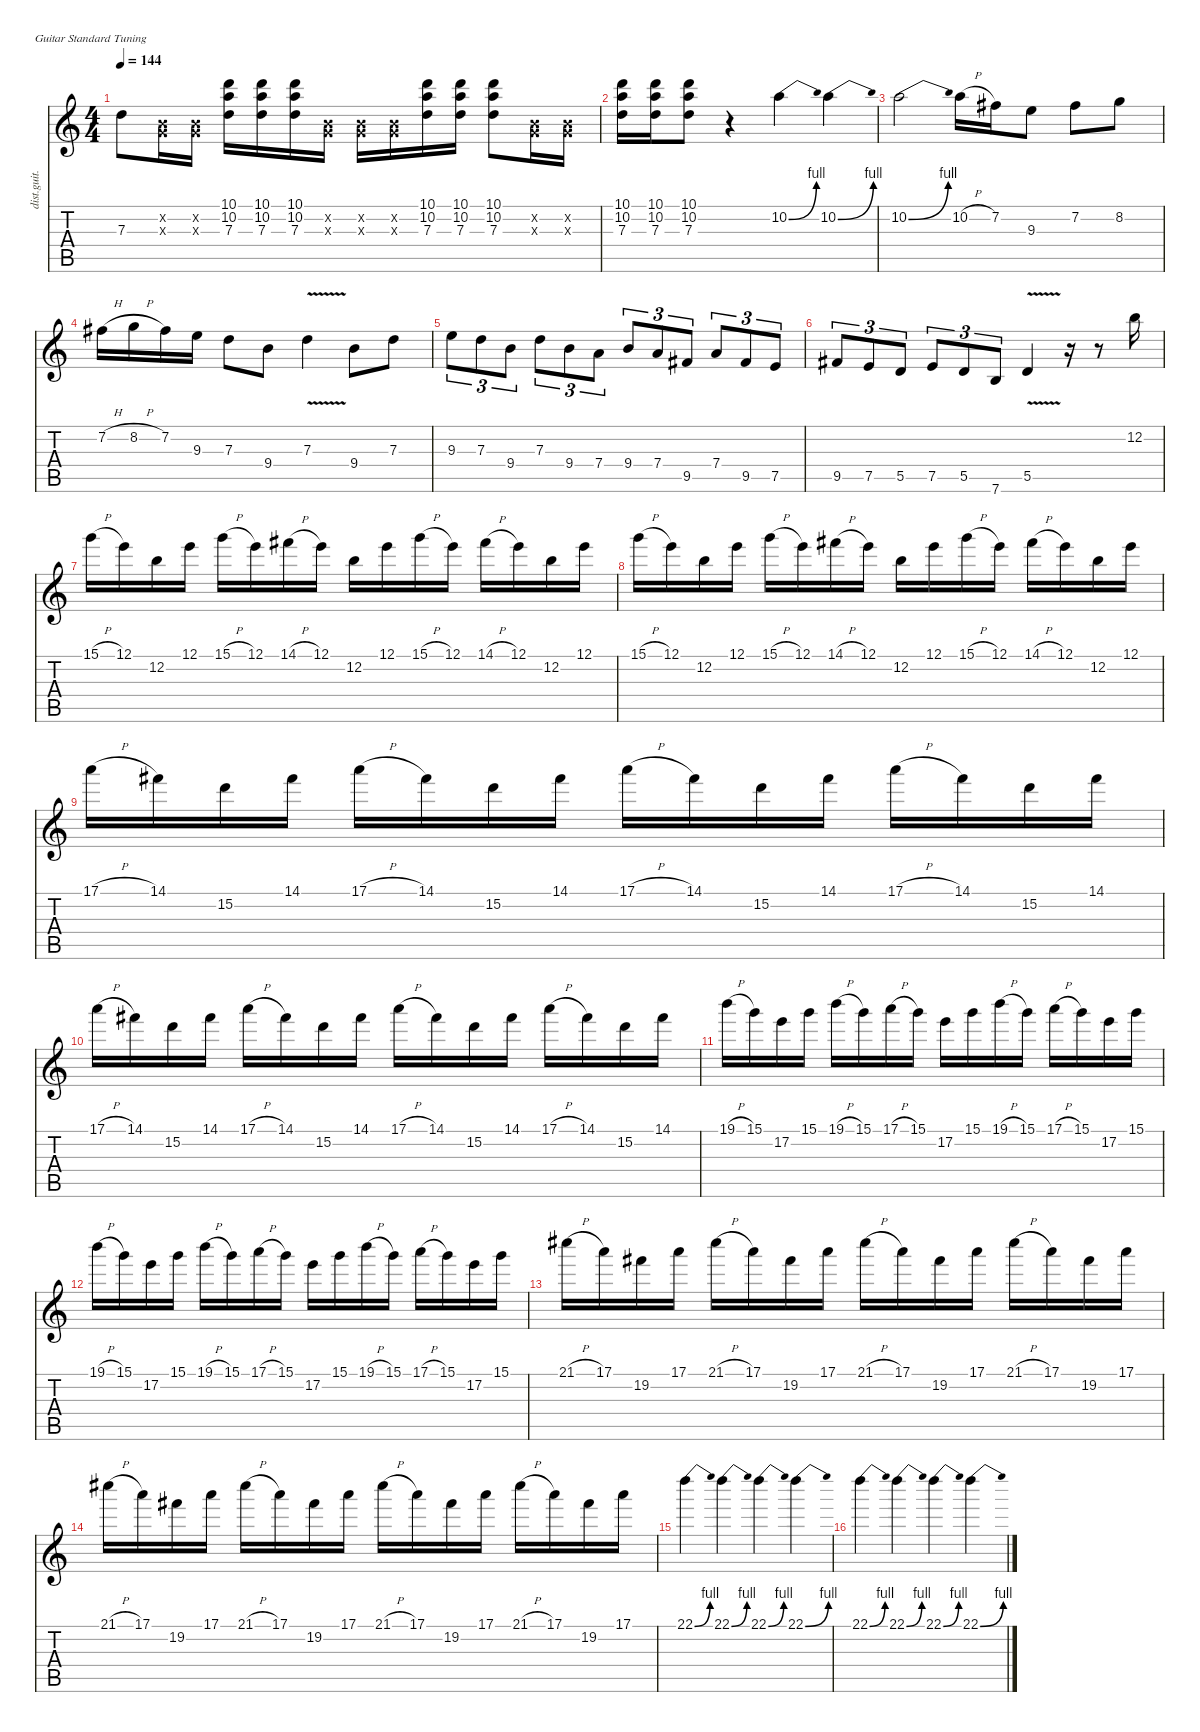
\defaultSystemsLayout 4
\hideDynamics
\bracketExtendMode nobrackets
\track ("Gtr. 2 (Loud)" "dist.guit.") {instrument distortionguitar}
\staff {score tabs}
\tuning (E4 B3 G3 D3 A2 E2)
\ts (4 4)
\tempo 144
\clef g2
\ks c
7.3.8{dy f} (0.2{x} 0.3{x}).16 (0.2{x} 0.3{x}).16 (10.1 10.2 7.3).16 (10.1 10.2 7.3).16 (10.1 10.2 7.3).16 (0.2{x} 0.3{x}).16 (0.2{x} 0.3{x}).16 (0.2{x} 0.3{x}).16 (10.1 10.2 7.3).16 (10.1 10.2 7.3).16 (10.1 10.2 7.3).8 (0.2{x} 0.3{x}).16 (0.2{x} 0.3{x}).16 |
(10.1 10.2 7.3).16 (10.1 10.2 7.3).16 (10.1 10.2 7.3).8 r.4 10.2{be (bend 0 0 30 4)}.4 10.2{be (bend 0 0 30 4)}.4 |
10.2{be (bend 0 0 30 4)}.2 10.2{h}.16 7.2{acc #}.16 9.3.8 7.2{acc #}.8 8.2.8 |
7.2{h acc #}.16 8.2{h}.16 7.2{acc #}.16 9.3.16 7.3.8 9.4.8 7.3{v}.4 9.4.8 7.3.8 |
9.3.8{tu (3 2)} 7.3.8{tu (3 2)} 9.4.8{tu (3 2)} 7.3.8{tu (3 2)} 9.4.8{tu (3 2)} 7.4.8{tu (3 2)} 9.4.8{tu (3 2)} 7.4.8{tu (3 2)} 9.5{acc #}.8{tu (3 2)} 7.4.8{tu (3 2)} 9.5{acc #}.8{tu (3 2)} 7.5.8{tu (3 2)} |
9.5{acc #}.8{tu (3 2)} 7.5.8{tu (3 2)} 5.5.8{tu (3 2)} 7.5.8{tu (3 2)} 5.5.8{tu (3 2)} 7.6.8{tu (3 2)} 5.5{v}.4 r.16 r.8 12.2.16 |
15.1{h}.16 12.1.16 12.2.16 12.1.16 15.1{h}.16 12.1.16 14.1{h acc #}.16 12.1.16 12.2.16 12.1.16 15.1{h}.16 12.1.16 14.1{h acc #}.16 12.1.16 12.2.16 12.1.16 |
15.1{h}.16 12.1.16 12.2.16 12.1.16 15.1{h}.16 12.1.16 14.1{h acc #}.16 12.1.16 12.2.16 12.1.16 15.1{h}.16 12.1.16 14.1{h acc #}.16 12.1.16 12.2.16 12.1.16 |
17.1{h}.16 14.1{acc #}.16 15.2.16 14.1{acc #}.16 17.1{h}.16 14.1{acc #}.16 15.2.16 14.1{acc #}.16 17.1{h}.16 14.1{acc #}.16 15.2.16 14.1{acc #}.16 17.1{h}.16 14.1{acc #}.16 15.2.16 14.1{acc #}.16 |
17.1{h}.16 14.1{acc #}.16 15.2.16 14.1{acc #}.16 17.1{h}.16 14.1{acc #}.16 15.2.16 14.1{acc #}.16 17.1{h}.16 14.1{acc #}.16 15.2.16 14.1{acc #}.16 17.1{h}.16 14.1{acc #}.16 15.2.16 14.1{acc #}.16 |
19.1{h}.16 15.1.16 17.2.16 15.1.16 19.1{h}.16 15.1.16 17.1{h}.16 15.1.16 17.2.16 15.1.16 19.1{h}.16 15.1.16 17.1{h}.16 15.1.16 17.2.16 15.1.16 |
19.1{h}.16 15.1.16 17.2.16 15.1.16 19.1{h}.16 15.1.16 17.1{h}.16 15.1.16 17.2.16 15.1.16 19.1{h}.16 15.1.16 17.1{h}.16 15.1.16 17.2.16 15.1.16 |
21.1{h acc #}.16 17.1.16 19.2{acc #}.16 17.1.16 21.1{h acc #}.16 17.1.16 19.2{acc #}.16 17.1.16 21.1{h acc #}.16 17.1.16 19.2{acc #}.16 17.1.16 21.1{h acc #}.16 17.1.16 19.2{acc #}.16 17.1.16 |
21.1{h acc #}.16 17.1.16 19.2{acc #}.16 17.1.16 21.1{h acc #}.16 17.1.16 19.2{acc #}.16 17.1.16 21.1{h acc #}.16 17.1.16 19.2{acc #}.16 17.1.16 21.1{h acc #}.16 17.1.16 19.2{acc #}.16 17.1.16 |
22.1{be (bend 0 0 30 4)}.4 22.1{be (bend 0 0 30 4)}.4 22.1{be (bend 0 0 30 4)}.4 22.1{be (bend 0 0 30 4)}.4 |
22.1{be (bend 0 0 30 4)}.4 22.1{be (bend 0 0 30 4)}.4 22.1{be (bend 0 0 30 4)}.4 22.1{be (bend 0 0 30 4)}.4
